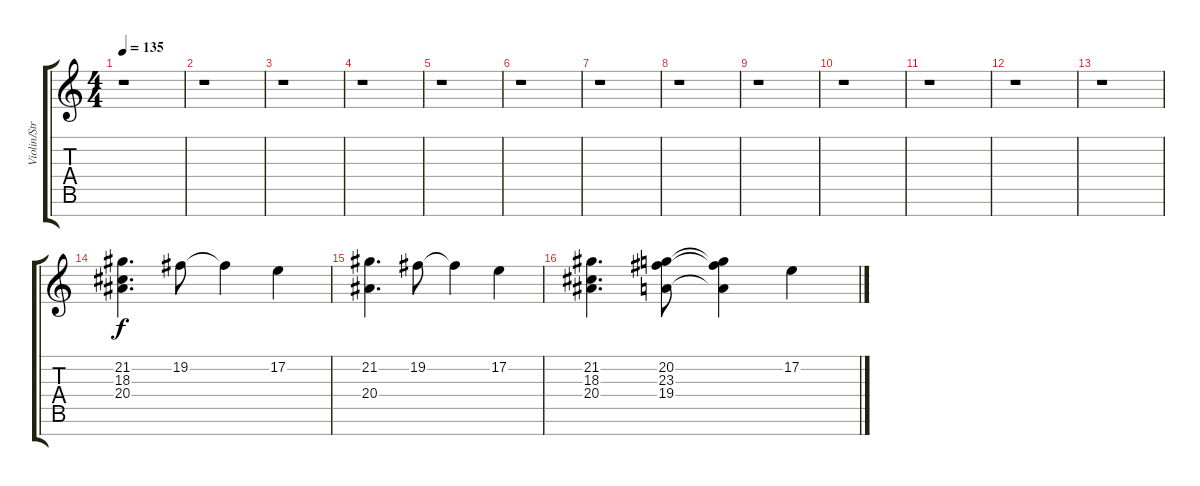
\track ("Violin/Strings" "Violin/Str") {instrument violin}
\staff {score tabs}
\tuning (E4 B3 G3 D3 A2 E2 B1) {hide}
\ts (4 4)
\tempo 135
\clef g2
\ks c
r.1{dy f} |
r.1 |
r.1 |
r.1 |
r.1 |
r.1 |
r.1 |
r.1 |
r.1 |
r.1 |
r.1 |
r.1 |
r.1 |
(21.2 18.3 20.4).4{d volume 12} 19.2.8 19.2{t}.4 17.2.4 |
(21.2 20.4).4{d} 19.2.8 19.2{t}.4 17.2.4 |
(21.2 18.3 20.4).4{d} (20.2 23.3 19.4).8 (20.2{t} 23.3{t} 19.4{t}).4 17.2.4
